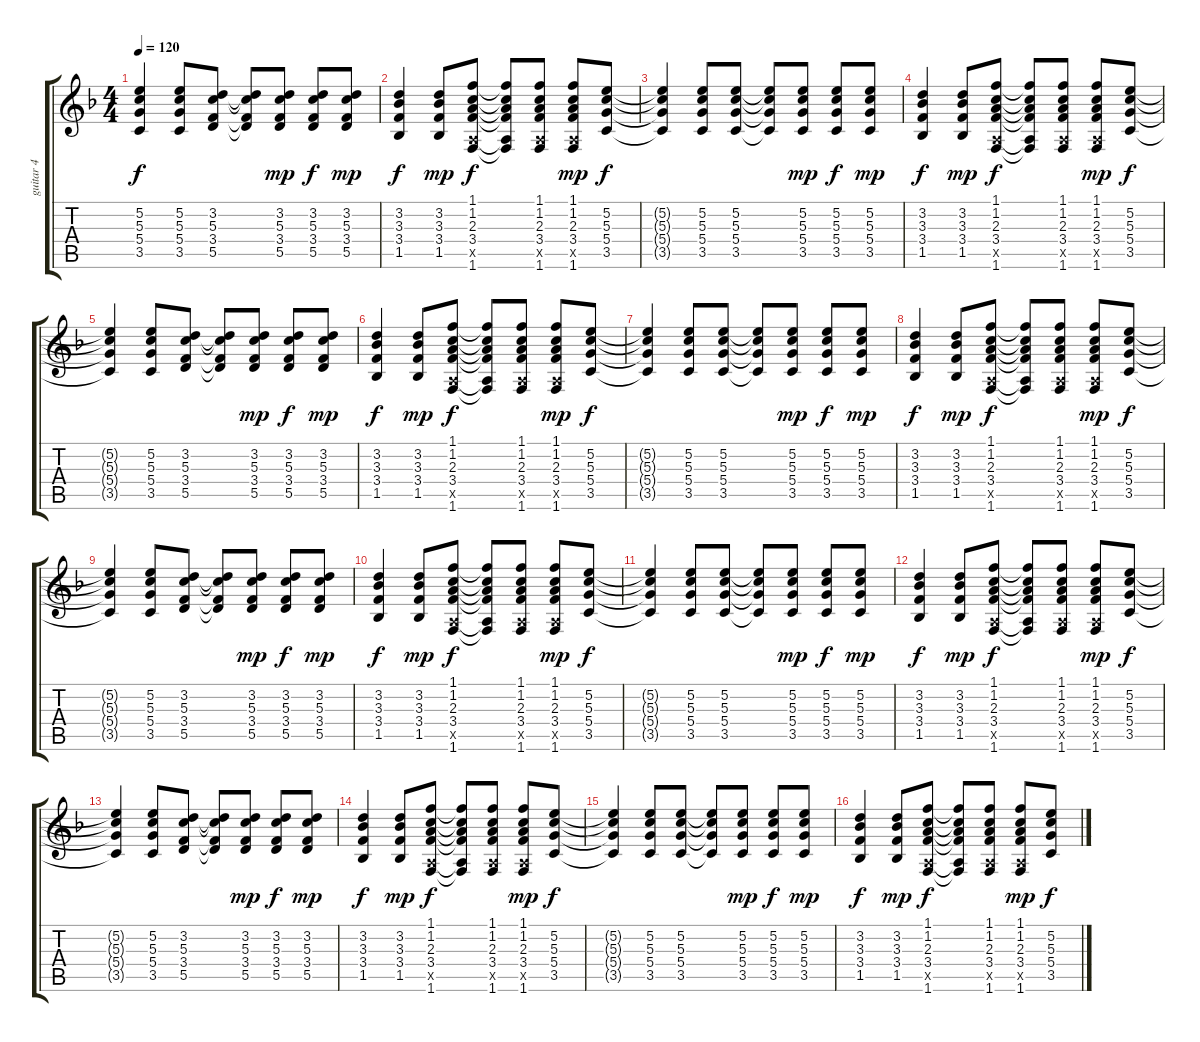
\track ("guitar 4" "guitar 4") {instrument acousticguitarsteel}
\staff {score tabs}
\tuning (E4 B3 G3 D3 A2 E2) {hide}
\ts (4 4)
\tempo 120
\clef g2
\ks f
(5.2{t} 5.3{t} 5.4{t} 3.5{t}).4{dy f} (5.2 5.3 5.4 3.5).8 (3.2 5.3 3.4 5.5).8 (3.2{t} 5.3{t} 3.4{t} 5.5{t}).8 (3.2 5.3 3.4 5.5).8{dy mp} (3.2 5.3 3.4 5.5).8{dy f} (3.2 5.3 3.4 5.5).8{dy mp} |
(3.2 3.3 3.4 1.5).4{dy f} (3.2 3.3 3.4 1.5).8{dy mp} (1.1 1.2 2.3 3.4 0.5{x} 1.6).8{dy f} (1.1{t} 1.2{t} 2.3{t} 3.4{t} 0.5{t} 1.6{t}).8 (1.1 1.2 2.3 3.4 0.5{x} 1.6).8 (1.1 1.2 2.3 3.4 0.5{x} 1.6).8{dy mp} (5.2 5.3 5.4 3.5).8{dy f} |
(5.2{t} 5.3{t} 5.4{t} 3.5{t}).4 (5.2 5.3 5.4 3.5).8 (5.2 5.3 5.4 3.5).8 (5.2{t} 5.3{t} 5.4{t} 3.5{t}).8 (5.2 5.3 5.4 3.5).8{dy mp} (5.2 5.3 5.4 3.5).8{dy f} (5.2 5.3 5.4 3.5).8{dy mp} |
(3.2 3.3 3.4 1.5).4{dy f} (3.2 3.3 3.4 1.5).8{dy mp} (1.1 1.2 2.3 3.4 0.5{x} 1.6).8{dy f} (1.1{t} 1.2{t} 2.3{t} 3.4{t} 0.5{t} 1.6{t}).8 (1.1 1.2 2.3 3.4 0.5{x} 1.6).8 (1.1 1.2 2.3 3.4 0.5{x} 1.6).8{dy mp} (5.2 5.3 5.4 3.5).8{dy f} |
(5.2{t} 5.3{t} 5.4{t} 3.5{t}).4 (5.2 5.3 5.4 3.5).8 (3.2 5.3 3.4 5.5).8 (3.2{t} 5.3{t} 3.4{t} 5.5{t}).8 (3.2 5.3 3.4 5.5).8{dy mp} (3.2 5.3 3.4 5.5).8{dy f} (3.2 5.3 3.4 5.5).8{dy mp} |
(3.2 3.3 3.4 1.5).4{dy f} (3.2 3.3 3.4 1.5).8{dy mp} (1.1 1.2 2.3 3.4 0.5{x} 1.6).8{dy f} (1.1{t} 1.2{t} 2.3{t} 3.4{t} 0.5{t} 1.6{t}).8 (1.1 1.2 2.3 3.4 0.5{x} 1.6).8 (1.1 1.2 2.3 3.4 0.5{x} 1.6).8{dy mp} (5.2 5.3 5.4 3.5).8{dy f} |
(5.2{t} 5.3{t} 5.4{t} 3.5{t}).4 (5.2 5.3 5.4 3.5).8 (5.2 5.3 5.4 3.5).8 (5.2{t} 5.3{t} 5.4{t} 3.5{t}).8 (5.2 5.3 5.4 3.5).8{dy mp} (5.2 5.3 5.4 3.5).8{dy f} (5.2 5.3 5.4 3.5).8{dy mp} |
(3.2 3.3 3.4 1.5).4{dy f} (3.2 3.3 3.4 1.5).8{dy mp} (1.1 1.2 2.3 3.4 0.5{x} 1.6).8{dy f} (1.1{t} 1.2{t} 2.3{t} 3.4{t} 0.5{t} 1.6{t}).8 (1.1 1.2 2.3 3.4 0.5{x} 1.6).8 (1.1 1.2 2.3 3.4 0.5{x} 1.6).8{dy mp} (5.2 5.3 5.4 3.5).8{dy f} |
(5.2{t} 5.3{t} 5.4{t} 3.5{t}).4 (5.2 5.3 5.4 3.5).8 (3.2 5.3 3.4 5.5).8 (3.2{t} 5.3{t} 3.4{t} 5.5{t}).8 (3.2 5.3 3.4 5.5).8{dy mp} (3.2 5.3 3.4 5.5).8{dy f} (3.2 5.3 3.4 5.5).8{dy mp} |
(3.2 3.3 3.4 1.5).4{dy f} (3.2 3.3 3.4 1.5).8{dy mp} (1.1 1.2 2.3 3.4 0.5{x} 1.6).8{dy f} (1.1{t} 1.2{t} 2.3{t} 3.4{t} 0.5{t} 1.6{t}).8 (1.1 1.2 2.3 3.4 0.5{x} 1.6).8 (1.1 1.2 2.3 3.4 0.5{x} 1.6).8{dy mp} (5.2 5.3 5.4 3.5).8{dy f} |
(5.2{t} 5.3{t} 5.4{t} 3.5{t}).4 (5.2 5.3 5.4 3.5).8 (5.2 5.3 5.4 3.5).8 (5.2{t} 5.3{t} 5.4{t} 3.5{t}).8 (5.2 5.3 5.4 3.5).8{dy mp} (5.2 5.3 5.4 3.5).8{dy f} (5.2 5.3 5.4 3.5).8{dy mp} |
(3.2 3.3 3.4 1.5).4{dy f} (3.2 3.3 3.4 1.5).8{dy mp} (1.1 1.2 2.3 3.4 0.5{x} 1.6).8{dy f} (1.1{t} 1.2{t} 2.3{t} 3.4{t} 0.5{t} 1.6{t}).8 (1.1 1.2 2.3 3.4 0.5{x} 1.6).8 (1.1 1.2 2.3 3.4 0.5{x} 1.6).8{dy mp} (5.2 5.3 5.4 3.5).8{dy f} |
(5.2{t} 5.3{t} 5.4{t} 3.5{t}).4 (5.2 5.3 5.4 3.5).8 (3.2 5.3 3.4 5.5).8 (3.2{t} 5.3{t} 3.4{t} 5.5{t}).8 (3.2 5.3 3.4 5.5).8{dy mp} (3.2 5.3 3.4 5.5).8{dy f} (3.2 5.3 3.4 5.5).8{dy mp} |
(3.2 3.3 3.4 1.5).4{dy f} (3.2 3.3 3.4 1.5).8{dy mp} (1.1 1.2 2.3 3.4 0.5{x} 1.6).8{dy f} (1.1{t} 1.2{t} 2.3{t} 3.4{t} 0.5{t} 1.6{t}).8 (1.1 1.2 2.3 3.4 0.5{x} 1.6).8 (1.1 1.2 2.3 3.4 0.5{x} 1.6).8{dy mp} (5.2 5.3 5.4 3.5).8{dy f} |
(5.2{t} 5.3{t} 5.4{t} 3.5{t}).4 (5.2 5.3 5.4 3.5).8 (5.2 5.3 5.4 3.5).8 (5.2{t} 5.3{t} 5.4{t} 3.5{t}).8 (5.2 5.3 5.4 3.5).8{dy mp} (5.2 5.3 5.4 3.5).8{dy f} (5.2 5.3 5.4 3.5).8{dy mp} |
(3.2 3.3 3.4 1.5).4{dy f} (3.2 3.3 3.4 1.5).8{dy mp} (1.1 1.2 2.3 3.4 0.5{x} 1.6).8{dy f} (1.1{t} 1.2{t} 2.3{t} 3.4{t} 0.5{t} 1.6{t}).8 (1.1 1.2 2.3 3.4 0.5{x} 1.6).8 (1.1 1.2 2.3 3.4 0.5{x} 1.6).8{dy mp} (5.2 5.3 5.4 3.5).8{dy f}
